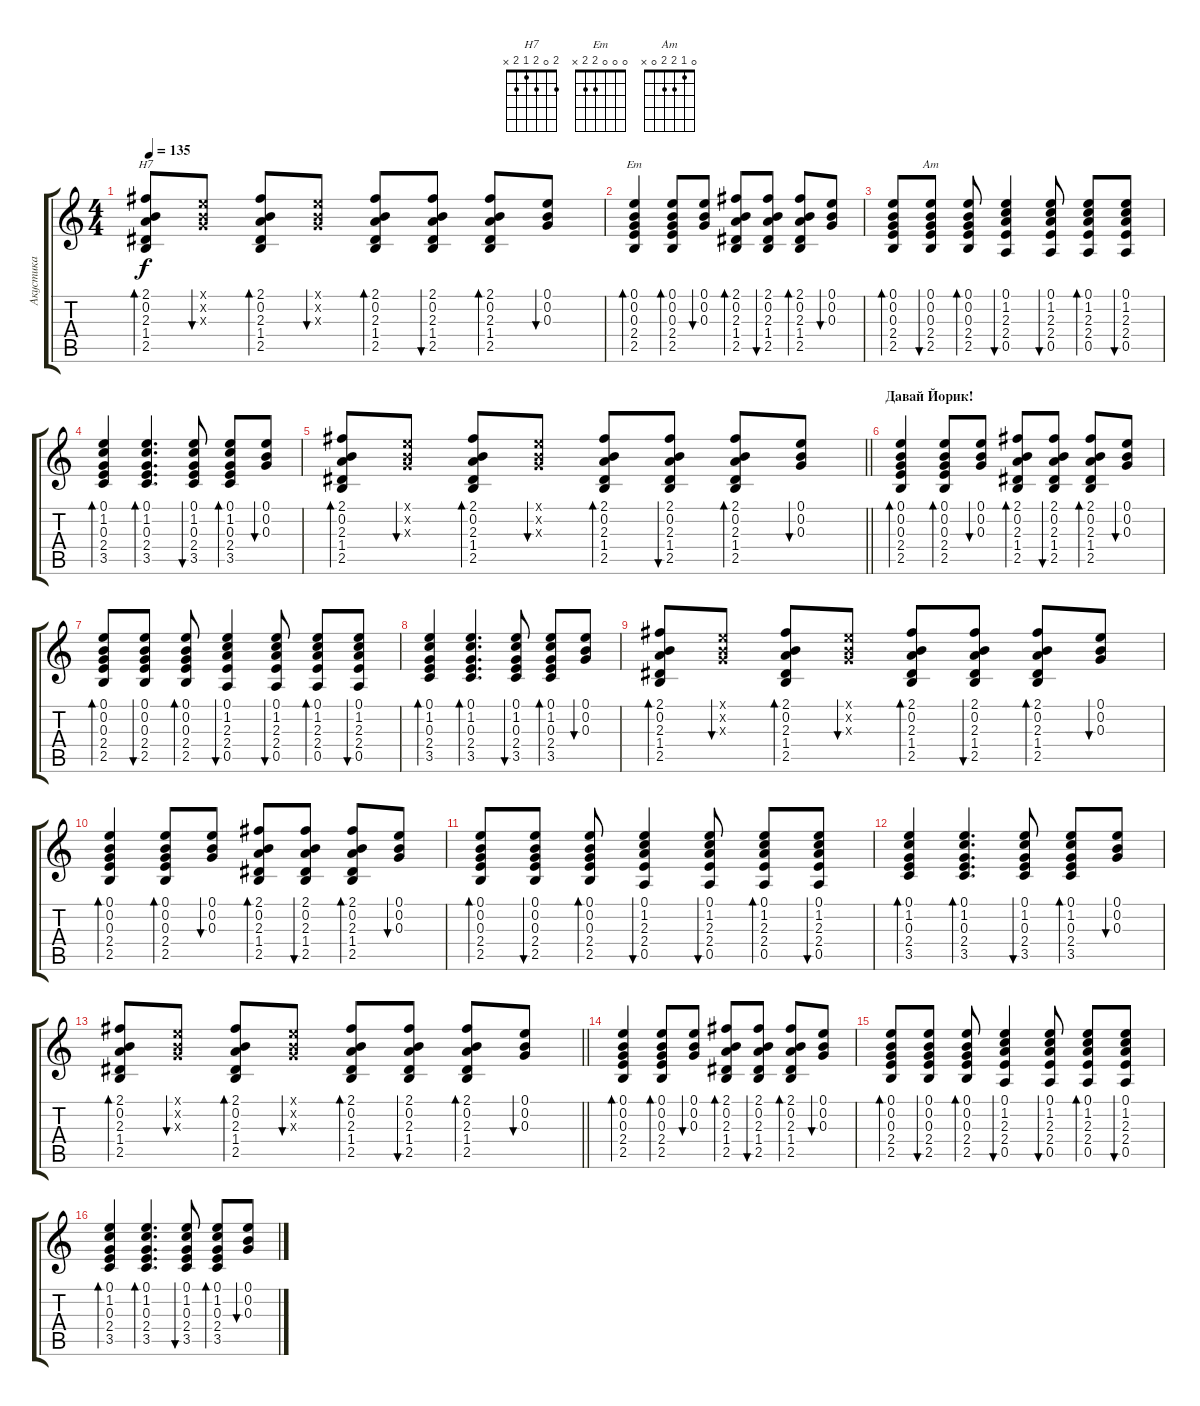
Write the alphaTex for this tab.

\track ("Акустика" "Акустика") {instrument acousticguitarsteel}
\staff {score tabs}
\tuning (E4 B3 G3 D3 A2 E2) {hide}
\chord ("H7" 2 0 2 1 2 x)
\chord ("Em" 0 0 0 2 2 x)
\chord ("Am" 0 1 2 2 0 x)
\ts (4 4)
\tempo 135
\clef g2
\ks c
(2.1 0.2 2.3 1.4 2.5).8{bd 60 ch "H7" dy f} (0.1{x} 0.2{x} 0.3{x}).8{bu 60} (2.1 0.2 2.3 1.4 2.5).8{bd 60} (0.1{x} 0.2{x} 0.3{x}).8{bu 60} (2.1 0.2 2.3 1.4 2.5).8{bd 60} (2.1 0.2 2.3 1.4 2.5).8{bu 60} (2.1 0.2 2.3 1.4 2.5).8{bd 60} (0.1 0.2 0.3).8{bu 60} |
(0.1 0.2 0.3 2.4 2.5).4{bd 60 ch "Em"} (0.1 0.2 0.3 2.4 2.5).8{bd 60} (0.1 0.2 0.3).8{bu 60} (2.1 0.2 2.3 1.4 2.5).8{bd 60} (2.1 0.2 2.3 1.4 2.5).8{bu 60} (2.1 0.2 2.3 1.4 2.5).8{bd 60} (0.1 0.2 0.3).8{bu 60} |
(0.1 0.2 0.3 2.4 2.5).8{bd 60} (0.1 0.2 0.3 2.4 2.5).8{bu 60 ch "Am"} (0.1 0.2 0.3 2.4 2.5).8{bd 60} (0.1 1.2 2.3 2.4 0.5).4{bu 60} (0.1 1.2 2.3 2.4 0.5).8{bu 60} (0.1 1.2 2.3 2.4 0.5).8{bd 60} (0.1 1.2 2.3 2.4 0.5).8{bu 60} |
(0.1 1.2 0.3 2.4 3.5).4{bd 60} (0.1 1.2 0.3 2.4 3.5).4{d bd 60} (0.1 1.2 0.3 2.4 3.5).8{bu 60} (0.1 1.2 0.3 2.4 3.5).8{bd 60} (0.1 0.2 0.3).8{bu 60} |
\barLineRight lightlight
(2.1 0.2 2.3 1.4 2.5).8{bd 60} (0.1{x} 0.2{x} 0.3{x}).8{bu 60} (2.1 0.2 2.3 1.4 2.5).8{bd 60} (0.1{x} 0.2{x} 0.3{x}).8{bu 60} (2.1 0.2 2.3 1.4 2.5).8{bd 60} (2.1 0.2 2.3 1.4 2.5).8{bu 60} (2.1 0.2 2.3 1.4 2.5).8{bd 60} (0.1 0.2 0.3).8{bu 60} |
\section ("" "Давай Йорик!")
(0.1 0.2 0.3 2.4 2.5).4{bd 60} (0.1 0.2 0.3 2.4 2.5).8{bd 60} (0.1 0.2 0.3).8{bu 60} (2.1 0.2 2.3 1.4 2.5).8{bd 60} (2.1 0.2 2.3 1.4 2.5).8{bu 60} (2.1 0.2 2.3 1.4 2.5).8{bd 60} (0.1 0.2 0.3).8{bu 60} |
(0.1 0.2 0.3 2.4 2.5).8{bd 60} (0.1 0.2 0.3 2.4 2.5).8{bu 60} (0.1 0.2 0.3 2.4 2.5).8{bd 60} (0.1 1.2 2.3 2.4 0.5).4{bu 60} (0.1 1.2 2.3 2.4 0.5).8{bu 60} (0.1 1.2 2.3 2.4 0.5).8{bd 60} (0.1 1.2 2.3 2.4 0.5).8{bu 60} |
(0.1 1.2 0.3 2.4 3.5).4{bd 60} (0.1 1.2 0.3 2.4 3.5).4{d bd 60} (0.1 1.2 0.3 2.4 3.5).8{bu 60} (0.1 1.2 0.3 2.4 3.5).8{bd 60} (0.1 0.2 0.3).8{bu 60} |
(2.1 0.2 2.3 1.4 2.5).8{bd 60} (0.1{x} 0.2{x} 0.3{x}).8{bu 60} (2.1 0.2 2.3 1.4 2.5).8{bd 60} (0.1{x} 0.2{x} 0.3{x}).8{bu 60} (2.1 0.2 2.3 1.4 2.5).8{bd 60} (2.1 0.2 2.3 1.4 2.5).8{bu 60} (2.1 0.2 2.3 1.4 2.5).8{bd 60} (0.1 0.2 0.3).8{bu 60} |
(0.1 0.2 0.3 2.4 2.5).4{bd 60} (0.1 0.2 0.3 2.4 2.5).8{bd 60} (0.1 0.2 0.3).8{bu 60} (2.1 0.2 2.3 1.4 2.5).8{bd 60} (2.1 0.2 2.3 1.4 2.5).8{bu 60} (2.1 0.2 2.3 1.4 2.5).8{bd 60} (0.1 0.2 0.3).8{bu 60} |
(0.1 0.2 0.3 2.4 2.5).8{bd 60} (0.1 0.2 0.3 2.4 2.5).8{bu 60} (0.1 0.2 0.3 2.4 2.5).8{bd 60} (0.1 1.2 2.3 2.4 0.5).4{bu 60} (0.1 1.2 2.3 2.4 0.5).8{bu 60} (0.1 1.2 2.3 2.4 0.5).8{bd 60} (0.1 1.2 2.3 2.4 0.5).8{bu 60} |
(0.1 1.2 0.3 2.4 3.5).4{bd 60} (0.1 1.2 0.3 2.4 3.5).4{d bd 60} (0.1 1.2 0.3 2.4 3.5).8{bu 60} (0.1 1.2 0.3 2.4 3.5).8{bd 60} (0.1 0.2 0.3).8{bu 60} |
\barLineRight lightlight
(2.1 0.2 2.3 1.4 2.5).8{bd 60} (0.1{x} 0.2{x} 0.3{x}).8{bu 60} (2.1 0.2 2.3 1.4 2.5).8{bd 60} (0.1{x} 0.2{x} 0.3{x}).8{bu 60} (2.1 0.2 2.3 1.4 2.5).8{bd 60} (2.1 0.2 2.3 1.4 2.5).8{bu 60} (2.1 0.2 2.3 1.4 2.5).8{bd 60} (0.1 0.2 0.3).8{bu 60} |
(0.1 0.2 0.3 2.4 2.5).4{bd 60} (0.1 0.2 0.3 2.4 2.5).8{bd 60} (0.1 0.2 0.3).8{bu 60} (2.1 0.2 2.3 1.4 2.5).8{bd 60} (2.1 0.2 2.3 1.4 2.5).8{bu 60} (2.1 0.2 2.3 1.4 2.5).8{bd 60} (0.1 0.2 0.3).8{bu 60} |
(0.1 0.2 0.3 2.4 2.5).8{bd 60} (0.1 0.2 0.3 2.4 2.5).8{bu 60} (0.1 0.2 0.3 2.4 2.5).8{bd 60} (0.1 1.2 2.3 2.4 0.5).4{bu 60} (0.1 1.2 2.3 2.4 0.5).8{bu 60} (0.1 1.2 2.3 2.4 0.5).8{bd 60} (0.1 1.2 2.3 2.4 0.5).8{bu 60} |
(0.1 1.2 0.3 2.4 3.5).4{bd 60} (0.1 1.2 0.3 2.4 3.5).4{d bd 60} (0.1 1.2 0.3 2.4 3.5).8{bu 60} (0.1 1.2 0.3 2.4 3.5).8{bd 60} (0.1 0.2 0.3).8{bu 60}
